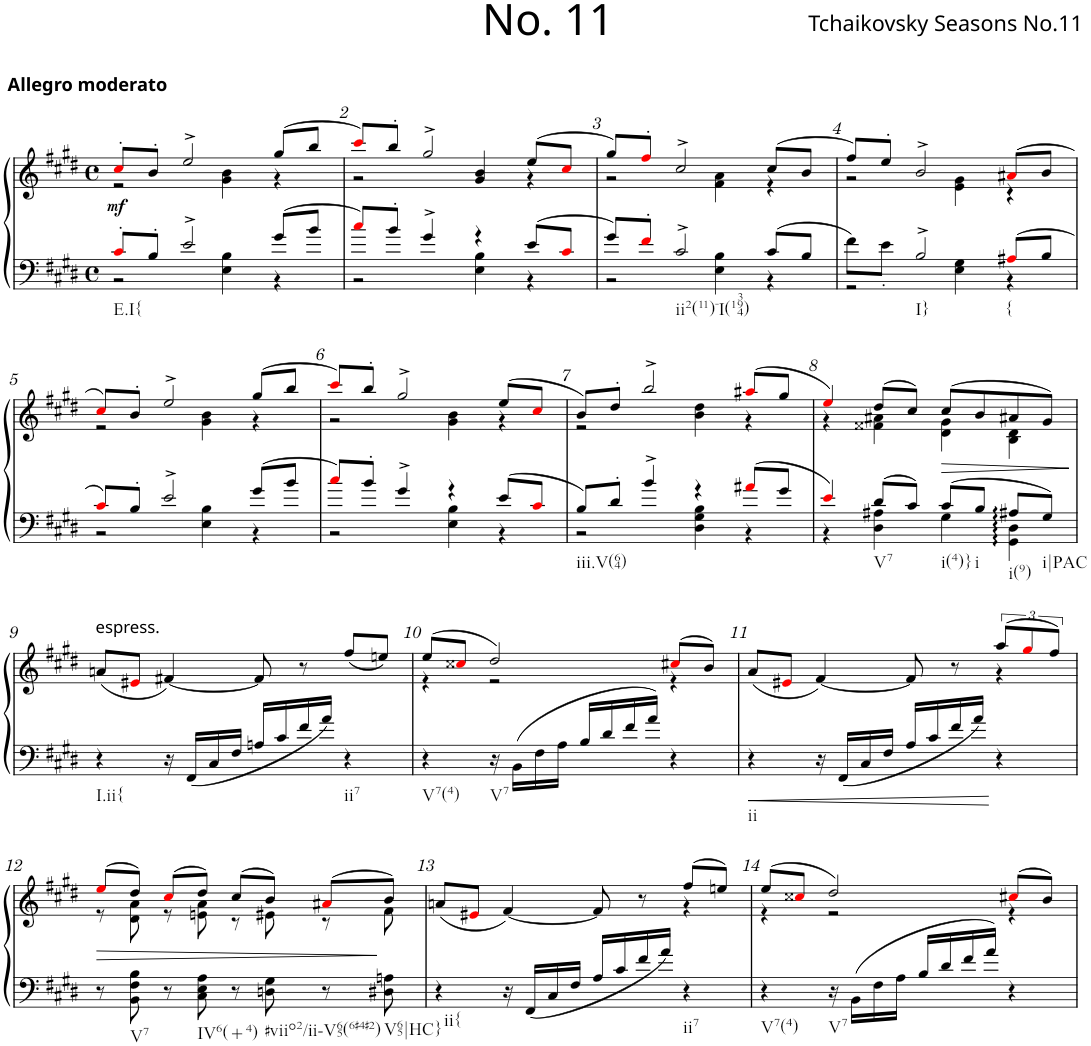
**kern	**kern	**dynam
*part1	*part1	*part1
*staff2	*staff1	*staff1/2
*I"Klavier	*	*
*I'Klav.	*	*
*clefF4	*clefG2	*
*k[f#c#g#d#]	*k[f#c#g#d#]	*
*E:	*E:	*
*M4/4	*M4/4	*
*met(c)	*met(c)	*
=1	=1	=1
*^	*^	*
!	!	!LO:TX:a:B:t=Allegro moderato	!	!
!LO:TX:b:t=E.I{	!	!	!	!
!	!	!	!	!LO:DY:b
8c#'i/L	2r	8cc#'i/L	2r	mf
8B'/J	.	8b'/J	.	.
2e^/	.	2ee^/	.	.
.	4E\ 4B\	.	4g#\ 4b\	.
8g#/L	4r	(8gg#/L	4r	.
8b/J	.	8bb/J	.	.
=2	=2	=2	=2	=2
8cc#i/L	2r	8ccc#i/L)	2r	.
8b'/J	.	8bb'/J	.	.
4g#^/	.	2gg#^/	.	.
4r	4E\ 4B\	.	4g#/ 4b/	.
8e/L	4r	(8ee/L	4r	.
8c#i/J	.	8cc#i/J	.	.
=3	=3	=3	=3	=3
8g#/L	2r	8gg#/L)	2r	.
8f#'i/J	.	8ff#'i/J	.	.
!LO:TX:b:t=ii2(11)-I(1394)	!	!	!	!
2c#^/	.	2cc#^/	.	.
.	4E\ 4B\	.	4f#\ 4a\	.
8c#/L	4r	(8cc#/L	4r	.
8B/J	.	8b/J	.	.
=4	=4	=4	=4	=4
8f#\L	2r	8ff#/L)	2r	.
8e'\J	.	8ee'/J	.	.
!LO:TX:b:t=I}	!	!	!	!
2B^/	.	2b^/	.	.
.	4E\ 4G#\	.	4e\ 4g#\	.
!LO:TX:b:t={	!	!	!	!
8A#Xi/L	4r	(8a#Xi/L	4r	.
8B/J	.	8b/J	.	.
!!LO:LB:g=z	!!
=5	=5	=5	=5	=5
8c#i/L	2r	8cc#i/L)	2r	.
8B'/J	.	8b'/J	.	.
2e^/	.	2ee^/	.	.
.	4E\ 4B\	.	4g#\ 4b\	.
8g#/L	4r	(8gg#/L	4r	.
8b/J	.	8bb/J	.	.
=6	=6	=6	=6	=6
8cc#i/L	2r	8ccc#i/L)	2r	.
8b'/J	.	8bb'/J	.	.
4g#^/	.	2gg#^/	.	.
4r	4E\ 4B\	.	4g#\ 4b\	.
8e/L	4r	(8ee/L	4r	.
8c#i/J	.	8cc#i/J	.	.
=7	=7	=7	=7	=7
!LO:TX:b:t=iii.V(64)	!	!	!	!
8B/L	2r	8b/L)	2r	.
8d#'/J	.	8dd#'/J	.	.
4b^/	.	2bb^/	.	.
4r	4D#\ 4G#\ 4B\	.	4b\ 4dd#\	.
8a#Xi/L	4r	(8aa#Xi/L	4r	.
8g#/J	.	8gg#/J	.	.
=8	=8	=8	=8	=8
4ei/	4r	4eei/)	4r	.
!LO:TX:b:t=V7	!	!	!	!
8d#/L	4D#\ 4A#X\	(8dd#/L	4f##X\ 4a#X\	.
8c#/J	.	8cc#/J)	.	.
!LO:TX:b:t=i(4)}	!	!	!	!
!	!	!	!	!LO:HP:b
8c#/L	4G#\	(8cc#/L	4d#\ 4g#\	>
!LO:TX:b:t=i	!	!	!	!
8B/J	.	8b/	.	.
!LO:TX:b:t=i(9)	!	!	!	!
8A#X/L	4GG#\ 4D#\	8a#X/	4B\ 4d#\	.
!LO:TX:b:t=i|PAC	!	!	!	!
8G#/J	.	8g#/J)	.	.
*v	*v	*	*	*
*	*v	*v	*
.	.	]
!!LO:LB:g=z
=9	=9	=9
!	!LO:TX:a:t=espress.	!
!LO:TX:b:t=I.ii{	!	!
4r	(8an/L	.
.	8e#Xi/J	.
16r	[4f#X/)	.
16FF#/LL	.	.
16C#/	.	.
16F#/JJ	.	.
16An/LL	8f#/]	.
16c#/	.	.
16f#/	8r	.
16a/JJ	.	.
!LO:TX:b:t=ii7	!	!
4r	(8ff#/L	.
.	8een/J)	.
=10	=10	=10
*	*^	*
!LO:TX:b:t=V7(4)	!	!	!
4r	(8ee/L	4r	.
.	8cc##Xi/J	.	.
!LO:TX:b:t=V7	!	!	!
16r	2dd#/)	2r	.
16BB\LL	.	.	.
16F#\	.	.	.
16A\JJ	.	.	.
16B/LL	.	.	.
16d#/	.	.	.
16f#/	.	.	.
16a/JJ	.	.	.
4r	(8cc#Xi/L	4r	.
.	8b/J)	.	.
=11	=11	=11	=11
!LO:TX:b:t=ii	!	!	!
4r	(8a/L	2ryy	.
.	8e#Xi/J	.	.
16r	[4f#/)	.	.
16FF#/LL	.	.	.
16C#/	.	.	.
16F#/JJ	.	.	.
16A/LL	8f#/]	4ryy	.
16c#/	.	.	.
16f#/	8r	.	.
16a/JJ	.	.	.
4r	(12aa/L	4r	.
.	12gg#i/	.	.
.	12ff#/J)	.	.
!!LO:LB:g=z	!!
=12	=12	=12	=12
!	!	!	!LO:HP:b
8r	(8eei/L	8r	>
!LO:TX:b:t=V7	!	!	!
8BB\ 8F#\ 8B\	8dd#/J)	8d#\ 8a\	.
8r	(8cc#i/L	8r	.
!LO:TX:b:t=IV6(+4)	!	!	!
8C#\ 8E\ 8A\	8dd#/J)	8en\ 8a\	.
8r	(8cc#/L	8r	.
!LO:TX:b:t=#viio2/ii-V65(6#4#2)	!	!	!
8Dn\ 8G#\	8b/J)	8e#X\	.
8r	(8a#Xi/L	8r	.
!LO:TX:b:t=V65|HC}	!	!	!
8D#X\ 8An\	8b/J)	8f#\	]
=13	=13	=13	=13
!LO:TX:b:t=ii{	!	!	!
4r	(8an/L	2ryy	.
.	8e#Xi/J	.	.
16r	[4f#/)	.	.
16FF#/LL	.	.	.
16C#/	.	.	.
16F#/JJ	.	.	.
16A/LL	8f#/]	4ryy	.
16c#/	.	.	.
16f#/	8r	.	.
16a/JJ	.	.	.
!LO:TX:b:t=ii7	!	!	!
4r	(8ff#/L	4r	.
.	8een/J)	.	.
=14	=14	=14	=14
!LO:TX:b:t=V7(4)	!	!	!
4r	(8ee/L	4r	.
.	8cc##Xi/J	.	.
!LO:TX:b:t=V7	!	!	!
16r	2dd#/)	2r	.
16BB\LL	.	.	.
16F#\	.	.	.
16A\JJ	.	.	.
16B/LL	.	.	.
16d#/	.	.	.
16f#/	.	.	.
16a/JJ	.	.	.
4r	(8cc#Xi/L	4r	.
.	8b/J)	.	.
*	*v	*v	*
=	=	=
*-	*-	*-
